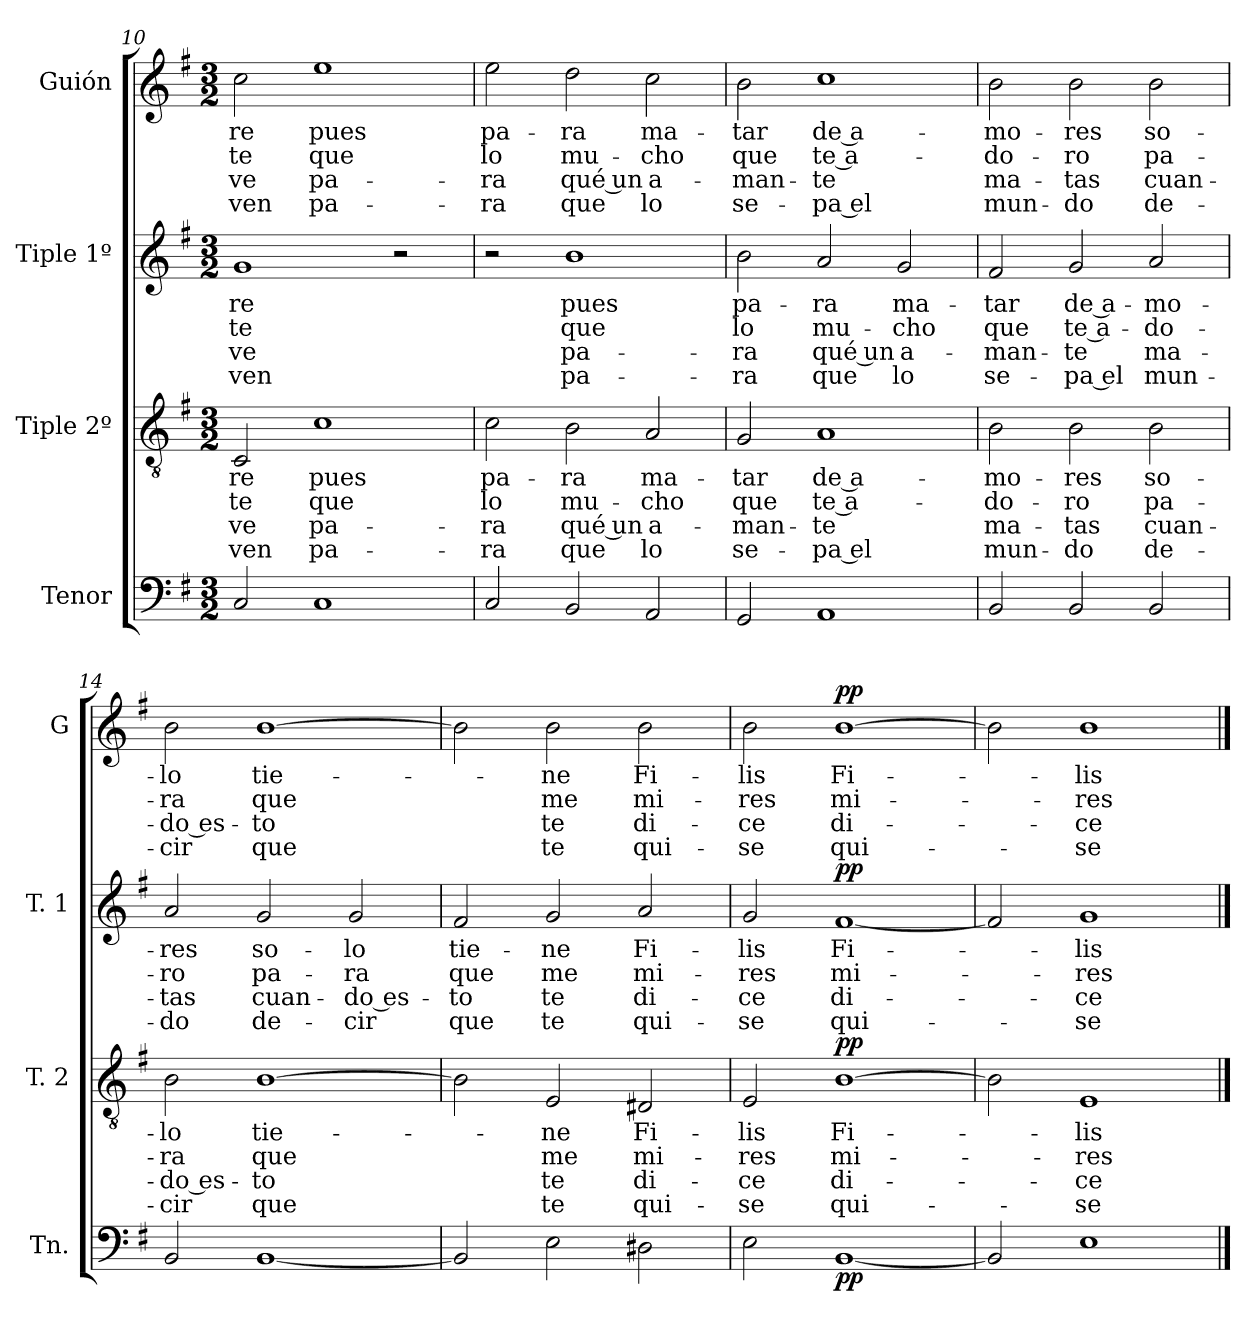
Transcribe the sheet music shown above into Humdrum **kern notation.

**kern	**dynam	**kern	**text	**text	**text	**text	**dynam	**kern	**text	**text	**text	**text	**dynam	**kern	**text	**text	**text	**text	**dynam
*part4	*part4	*part3	*part3	*part3	*part3	*part3	*part3	*part2	*part2	*part2	*part2	*part2	*part2	*part1	*part1	*part1	*part1	*part1	*part1
*staff4	*staff4	*staff3	*staff3	*staff3	*staff3	*staff3	*staff3	*staff2	*staff2	*staff2	*staff2	*staff2	*staff2	*staff1	*staff1	*staff1	*staff1	*staff1	*staff1
*I"Tenor	*	*I"Tiple 2º	*	*	*	*	*	*I"Tiple 1º	*	*	*	*	*	*I"Guión	*	*	*	*	*
*I'Tn.	*	*I'T. 2	*	*	*	*	*	*I'T. 1	*	*	*	*	*	*I'G	*	*	*	*	*
*clefF4	*	*clefGv2	*	*	*	*	*	*clefG2	*	*	*	*	*	*clefG2	*	*	*	*	*
*k[f#]	*	*k[f#]	*	*	*	*	*	*k[f#]	*	*	*	*	*	*k[f#]	*	*	*	*	*
*M3/2	*	*M3/2	*	*	*	*	*	*M3/2	*	*	*	*	*	*M3/2	*	*	*	*	*
=10	=10	=10	=10	=10	=10	=10	=10	=10	=10	=10	=10	=10	=10	=10	=10	=10	=10	=10	=10
2C	.	2C	-re	-te	-ve	-ven	.	1g	-re	-te	-ve	-ven	.	2cc	-re	-te	-ve	-ven	.
1C	.	1c	pues	que	pa-	pa-	.	.	.	.	.	.	.	1ee	pues	que	pa-	pa-	.
.	.	.	.	.	.	.	.	2r	.	.	.	.	.	.	.	.	.	.	.
=11	=11	=11	=11	=11	=11	=11	=11	=11	=11	=11	=11	=11	=11	=11	=11	=11	=11	=11	=11
2C	.	2c	pa-	lo	-ra	-ra	.	2r	.	.	.	.	.	2ee	pa-	lo	-ra	-ra	.
2BB	.	2B	-ra	mu-	qué un	que	.	1b	pues	que	pa-	pa-	.	2dd	-ra	mu-	qué un	que	.
2AA	.	2A	ma-	-cho	a-	lo	.	.	.	.	.	.	.	2cc	ma-	-cho	a-	lo	.
=12	=12	=12	=12	=12	=12	=12	=12	=12	=12	=12	=12	=12	=12	=12	=12	=12	=12	=12	=12
2GG	.	2G	-tar	que	-man-	se-	.	2b	pa-	lo	-ra	-ra	.	2b	-tar	que	-man-	se-	.
1AA	.	1A	de a-	te a-	-te	-pa el	.	2a	-ra	mu-	qué un	que	.	1cc	de a-	te a-	-te	-pa el	.
.	.	.	.	.	.	.	.	2g	ma-	-cho	a-	lo	.	.	.	.	.	.	.
=13	=13	=13	=13	=13	=13	=13	=13	=13	=13	=13	=13	=13	=13	=13	=13	=13	=13	=13	=13
2BB	.	2B	-mo-	-do-	ma-	mun-	.	2f#	-tar	que	-man-	se-	.	2b	-mo-	-do-	ma-	mun-	.
2BB	.	2B	-res	-ro	-tas	-do	.	2g	de a-	te a-	-te	-pa el	.	2b	-res	-ro	-tas	-do	.
2BB	.	2B	so-	pa-	cuan-	de-	.	2a	-mo-	-do-	ma-	mun-	.	2b	so-	pa-	cuan-	de-	.
=14	=14	=14	=14	=14	=14	=14	=14	=14	=14	=14	=14	=14	=14	=14	=14	=14	=14	=14	=14
2BB	.	2B	-lo	-ra	do es-	-cir	.	2a	-res	-ro	-tas	-do	.	2b	-lo	-ra	do es-	-cir	.
[1BB	.	[1B	tie-	que	-to	que	.	2g	so-	pa-	cuan-	de-	.	[1b	tie-	que	-to	que	.
.	.	.	.	.	.	.	.	2g	-lo	-ra	do es-	-cir	.	.	.	.	.	.	.
=15	=15	=15	=15	=15	=15	=15	=15	=15	=15	=15	=15	=15	=15	=15	=15	=15	=15	=15	=15
2BB]	.	2B]	.	.	.	.	.	2f#	tie-	que	-to	que	.	2b]	.	.	.	.	.
2E	.	2E	-ne	me	te	te	.	2g	-ne	me	te	te	.	2b	-ne	me	te	te	.
2D#X	.	2D#X	Fi-	mi-	di-	qui-	.	2a	Fi-	mi-	di-	qui-	.	2b	Fi-	mi-	di-	qui-	.
=16	=16	=16	=16	=16	=16	=16	=16	=16	=16	=16	=16	=16	=16	=16	=16	=16	=16	=16	=16
2E	.	2E	-lis	-res	-ce	-se	.	2g	-lis	-res	-ce	-se	.	2b	-lis	-res	-ce	-se	.
!	!LO:DY:b	!	!	!	!	!	!LO:DY:a	!	!	!	!	!	!LO:DY:a	!	!	!	!	!	!LO:DY:a
[1BB	pp	[1B	Fi-	mi-	di-	qui-	pp	[1f#	Fi-	mi-	di-	qui-	pp	[1b	Fi-	mi-	di-	qui-	pp
=17	=17	=17	=17	=17	=17	=17	=17	=17	=17	=17	=17	=17	=17	=17	=17	=17	=17	=17	=17
2BB]	.	2B]	.	.	.	.	.	2f#]	.	.	.	.	.	2b]	.	.	.	.	.
1E	.	1E	-lis	-res	-ce	-se	.	1g	-lis	-res	-ce	-se	.	1b	-lis	-res	-ce	-se	.
==	==	==	==	==	==	==	==	==	==	==	==	==	==	==	==	==	==	==	==
*-	*-	*-	*-	*-	*-	*-	*-	*-	*-	*-	*-	*-	*-	*-	*-	*-	*-	*-	*-
